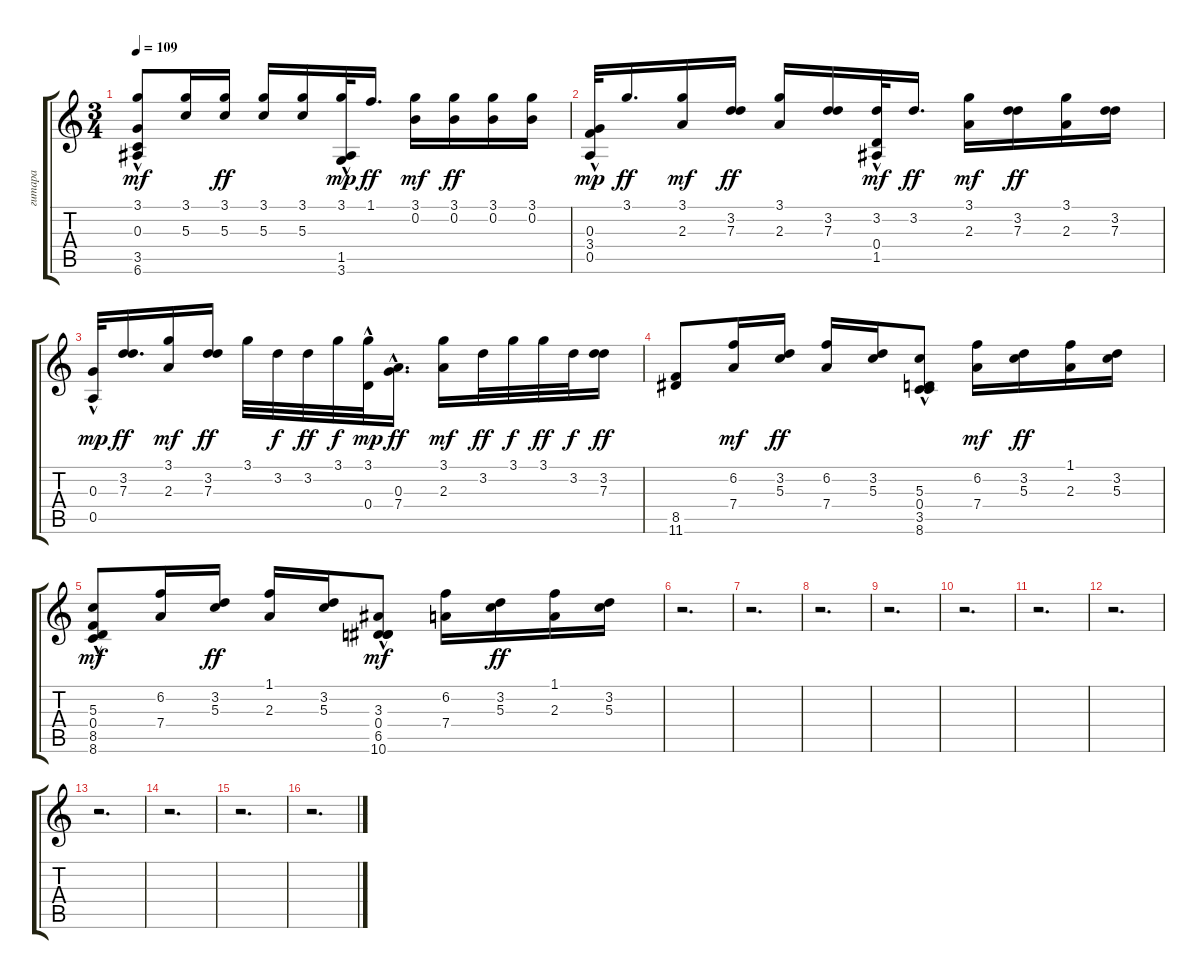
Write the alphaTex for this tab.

\track ("гитара" "гитара") {instrument acousticguitarsteel}
\staff {score tabs}
\tuning (E4 B3 G3 D3 A2 E2) {hide}
\ts (3 4)
\tempo 109
\clef g2
\ks c
(3.1 0.3 3.5{hac} 6.6{hac}).8{dy mf} (3.1 5.3).16 (3.1 5.3).16{dy ff} (3.1 5.3).16 (3.1 5.3).16 (3.1 1.5{hac} 3.6{hac}).32{dy mp} 1.1.16{d dy ff} (3.1 0.2).16{dy mf} (3.1 0.2).16{dy ff} (3.1 0.2).16 (3.1 0.2).16 |
(0.3{hac} 3.4 0.5{hac}).32{dy mp} 3.1.16{d dy ff} (3.1 2.3).16{dy mf} (3.2 7.3).16{dy ff} (3.1 2.3).16 (3.2 7.3).16 (3.2 0.4{hac} 1.5{hac}).32{dy mf} 3.2.16{d dy ff} (3.1 2.3).16{dy mf} (3.2 7.3).16{dy ff} (3.1 2.3).16 (3.2 7.3).16 |
(0.3{hac} 0.5{hac}).32{dy mp} (3.2 7.3).16{d dy ff} (3.1 2.3).16{dy mf} (3.2 7.3).16{dy ff} 3.1.32 3.2.32{dy f} 3.2.32{dy ff} 3.1.32{dy f} (3.1 0.4{hac}).32{dy mp} (0.3{hac} 7.4).16{d dy ff} (3.1 2.3).16{dy mf} 3.2.32{dy ff} 3.1.32{dy f} 3.1.32{dy ff} 3.2.32{dy f} (3.2 7.3).16{dy ff} |
(8.5 11.6).8 (6.2 7.4).16{dy mf} (3.2 5.3).16{dy ff} (6.2 7.4).16 (3.2 5.3).16 (5.3 0.4{hac} 3.5{hac} 8.6).8 (6.2 7.4).16{dy mf} (3.2 5.3).16{dy ff} (1.1 2.3).16 (3.2 5.3).16 |
(5.3 0.4 8.5 8.6{hac}).8{dy mf volume 12} (6.2 7.4).16{volume 12} (3.2 5.3).16{dy ff volume 12} (1.1 2.3).16{volume 12} (3.2 5.3).16{volume 12} (3.3 0.4 6.5 10.6{hac}).8{dy mf volume 12} (6.2 7.4).16{volume 12} (3.2 5.3).16{dy ff volume 11} (1.1 2.3).16{volume 10} (3.2 5.3).16{volume 7} |
r.2{d} |
r.2{d} |
r.2{d} |
r.2{d} |
r.2{d} |
r.2{d} |
r.2{d} |
r.2{d} |
r.2{d} |
r.2{d} |
r.2{d}
